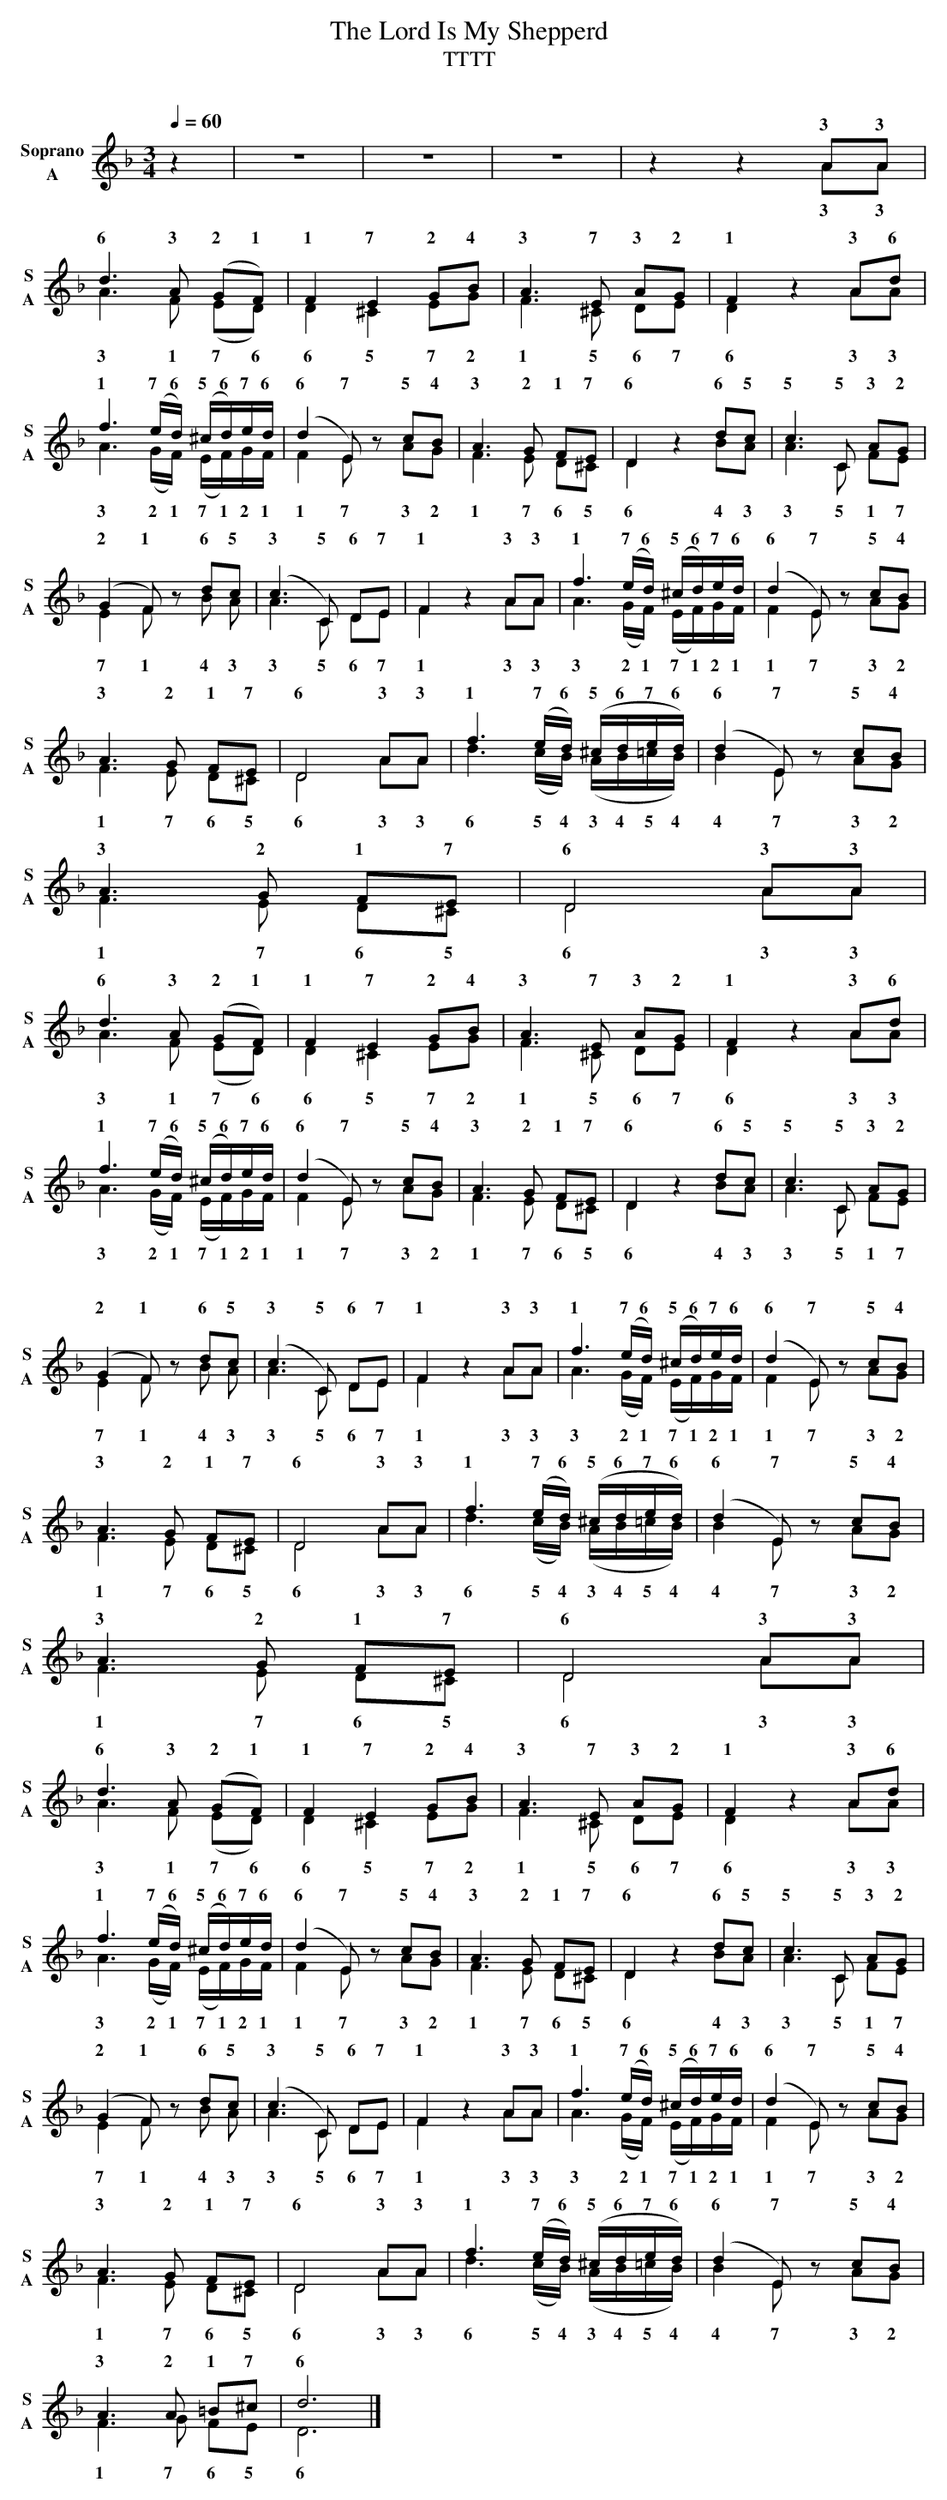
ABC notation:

X:1							% Reference Number
T:The Lord Is My Shepperd
T: TTTT
C:
Q:1/4=60					% Tempo
M:3/4						% Meter
L:1/4						% Default note length
%%staves                     (ss aa)
V:ss Clef=treble name="Soprano" sname="S"
V:aa Clef=treble Name="Alto"    sname="A"
K:F							% Key
[V:ss] z | z3 | z3 | z3 |z z A/A/ |
w: 3 3
W:
[V:aa] x | x3 | x3 | x3 |x x A/A/ |
w: 3 3
w:
w:
[V:ss]  d > A (G/F/) | F E G/B/  | A > E A/G/  | F z A/d/ |
w: 6 3 2 1 1 7 2 4 3 7 3 2 1 3 6
w:
[V:aa]  A > F (E/D/) | D ^C E/G/ | F > ^C D/E/ | D x A/A/ |
w: 3 1 7 6 6 5 7 2 1 5 6 7 6 3 3
w:
w:
[V:ss] f3/2  (e//d//) (^c//d//)e//d// | (d E/) z/ c/B/ | A> G F/E/  | D z d/c/ | c> C A/G/ |
w: 1 7 6 5 6 7 6 6 7 5 4 3 2 1 7 6 6 5 5 5 3 2
w:
[V:aa] A3/2  (G//F//) (E//F//)G//F//  | F E/   x/ A/G/ | F> E D/^C/ | D x B/A/ | A> C F/E/ |
w: 3 2 1 7 1 2 1 1 7 3 2 1 7 6 5 6 4 3 3 5 1 7
w:
w:
[V:ss] (G F/) z/ d/c/  | (c> C) D/E/ | F z A/A/ | f3/2  (e//d//) (^c//d//)e//d// | (d E/) z/ c/B/ |
w:2 1 6 5 3 5 6 7 1 3 3 1 7 6 5 6 7 6 6 7 5 4
w:
[V:aa] E F/   x/ B/ A/ |  A> C  D/E/ | F x A/A/ | A3/2  (G//F//) (E//F//)G//F//  |  F E/  x/ A/G/ |
w:7 1 4 3 3 5 6 7 1 3 3 3 2 1 7 1 2 1 1 7 3 2
w:
w:
[V:ss] A> G F/E/  | D2 A/A/ | f3/2  (e//d//) (^c//d//e//d//) | (d E/) z/ c/B/ |
w: 3 2 1 7 6 3 3 1 7 6 5 6 7 6 6 7 5 4
w:
[V:aa] F> E D/^C/ | D2 A/A/ | d3/2  (c//B//) (A//B//=c//B//) | B E/ x/ A/G/   |
w: 1 7 6 5 6 3 3 6 5 4 3 4 5 4 4 7 3 2
w:
w:
[V:ss]  A> G F/E/  | D2   A/A/ |
w: 3 2 1 7 6 3 3 3 3 4 5 6
w:
[V:aa]  F> E D/^C/ | D2   A/A/ |
w: 1 7 6 5 6 3 3 1 2 1 7 6
w:
w:
[V:ss]  d > A (G/F/) | F E G/B/  | A > E A/G/  | F z A/d/ |
w: 6 3 2 1 1 7 2 4 3 7 3 2 1 3 6
w:
[V:aa]  A > F (E/D/) | D ^C E/G/ | F > ^C D/E/ | D x A/A/ |
w: 3 1 7 6 6 5 7 2 1 5 6 7 6 3 3
w:
w:
[V:ss] f3/2  (e//d//) (^c//d//)e//d// | (d E/) z/ c/B/ | A> G F/E/  | D z d/c/ | c> C A/G/ |
w: 1 7 6 5 6 7 6 6 7 5 4 3 2 1 7 6 6 5 5 5 3 2
w:
[V:aa] A3/2  (G//F//) (E//F//)G//F//  | F E/   x/ A/G/ | F> E D/^C/ | D x B/A/ | A> C F/E/ |
w: 3 2 1 7 1 2 1 1 7 3 2 1 7 6 5 6 4 3 3 5 1 7
w:
w:
[V:ss] (G F/) z/ d/c/  | (c> C) D/E/ | F z A/A/ | f3/2  (e//d//) (^c//d//)e//d// | (d E/) z/ c/B/ |
w:2 1 6 5 3 5 6 7 1 3 3 1 7 6 5 6 7 6 6 7 5 4
w:
[V:aa] E F/   x/ B/ A/ |  A> C  D/E/ | F x A/A/ | A3/2  (G//F//) (E//F//)G//F//  |  F E/  x/ A/G/ |
w:7 1 4 3 3 5 6 7 1 3 3 3 2 1 7 1 2 1 1 7 3 2
w:
w:
[V:ss] A> G F/E/  | D2 A/A/ | f3/2  (e//d//) (^c//d//e//d//) | (d E/) z/ c/B/ |
w: 3 2 1 7 6 3 3 1 7 6 5 6 7 6 6 7 5 4
w:
[V:aa] F> E D/^C/ | D2 A/A/ | d3/2  (c//B//) (A//B//=c//B//) | B E/ x/ A/G/   |
w: 1 7 6 5 6 3 3 6 5 4 3 4 5 4 4 7 3 2
w:
w:
[V:ss] A> G F/E/  | D2 A/A/ |
w: 3 2 1 7 6 3 3 3 3 4 5 6
w:
[V:aa] F> E D/^C/ | D2 A/A/ |
w: 1 7 6 5 6 3 3 1 2 1 7 6
w:
w:
[V:ss]  d > A (G/F/) | F E G/B/  | A > E A/G/  | F z A/d/ |
w: 6 3 2 1 1 7 2 4 3 7 3 2 1 3 6
w:
[V:aa]  A > F (E/D/) | D ^C E/G/ | F > ^C D/E/ | D x A/A/ |
w: 3 1 7 6 6 5 7 2 1 5 6 7 6 3 3
w:
w:
[V:ss] f3/2  (e//d//) (^c//d//)e//d// | (d E/) z/ c/B/ | A> G F/E/  | D z d/c/ | c> C A/G/ |
w: 1 7 6 5 6 7 6 6 7 5 4 3 2 1 7 6 6 5 5 5 3 2
w:
[V:aa] A3/2  (G//F//) (E//F//)G//F//  | F E/   x/ A/G/ | F> E D/^C/ | D x B/A/ | A> C F/E/ |
w: 3 2 1 7 1 2 1 1 7 3 2 1 7 6 5 6 4 3 3 5 1 7
w:
w:
[V:ss] (G F/) z/ d/c/  | (c> C) D/E/ | F z A/A/ | f3/2  (e//d//) (^c//d//)e//d// | (d E/) z/ c/B/ |
w:2 1 6 5 3 5 6 7 1 3 3 1 7 6 5 6 7 6 6 7 5 4
w:
[V:aa] E F/   x/ B/ A/ |  A> C  D/E/ | F x A/A/ | A3/2  (G//F//) (E//F//)G//F//  |  F E/  x/ A/G/ |
w:7 1 4 3 3 5 6 7 1 3 3 3 2 1 7 1 2 1 1 7 3 2
w:
w:
[V:ss] A> G F/E/  | D2 A/A/ | f3/2  (e//d//) (^c//d//e//d//) | (d E/) z/ c/B/ |
w: 3 2 1 7 6 3 3 1 7 6 5 6 7 6 6 7 5 4
w:
[V:aa] F> E D/^C/ | D2 A/A/ | d3/2  (c//B//) (A//B//=c//B//) | B E/ x/ A/G/   |
w: 1 7 6 5 6 3 3 6 5 4 3 4 5 4 4 7 3 2
w:
w:
[V:ss] A> A =B/^c/ | d3 |]
w: 3 2 1 7 6 3 3 3 3 4 5 6
w:
[V:aa] F> G F/E/   | D3 |]
w: 1 7 6 5 6 3 3 1 2 1 7 6
w:
w:
